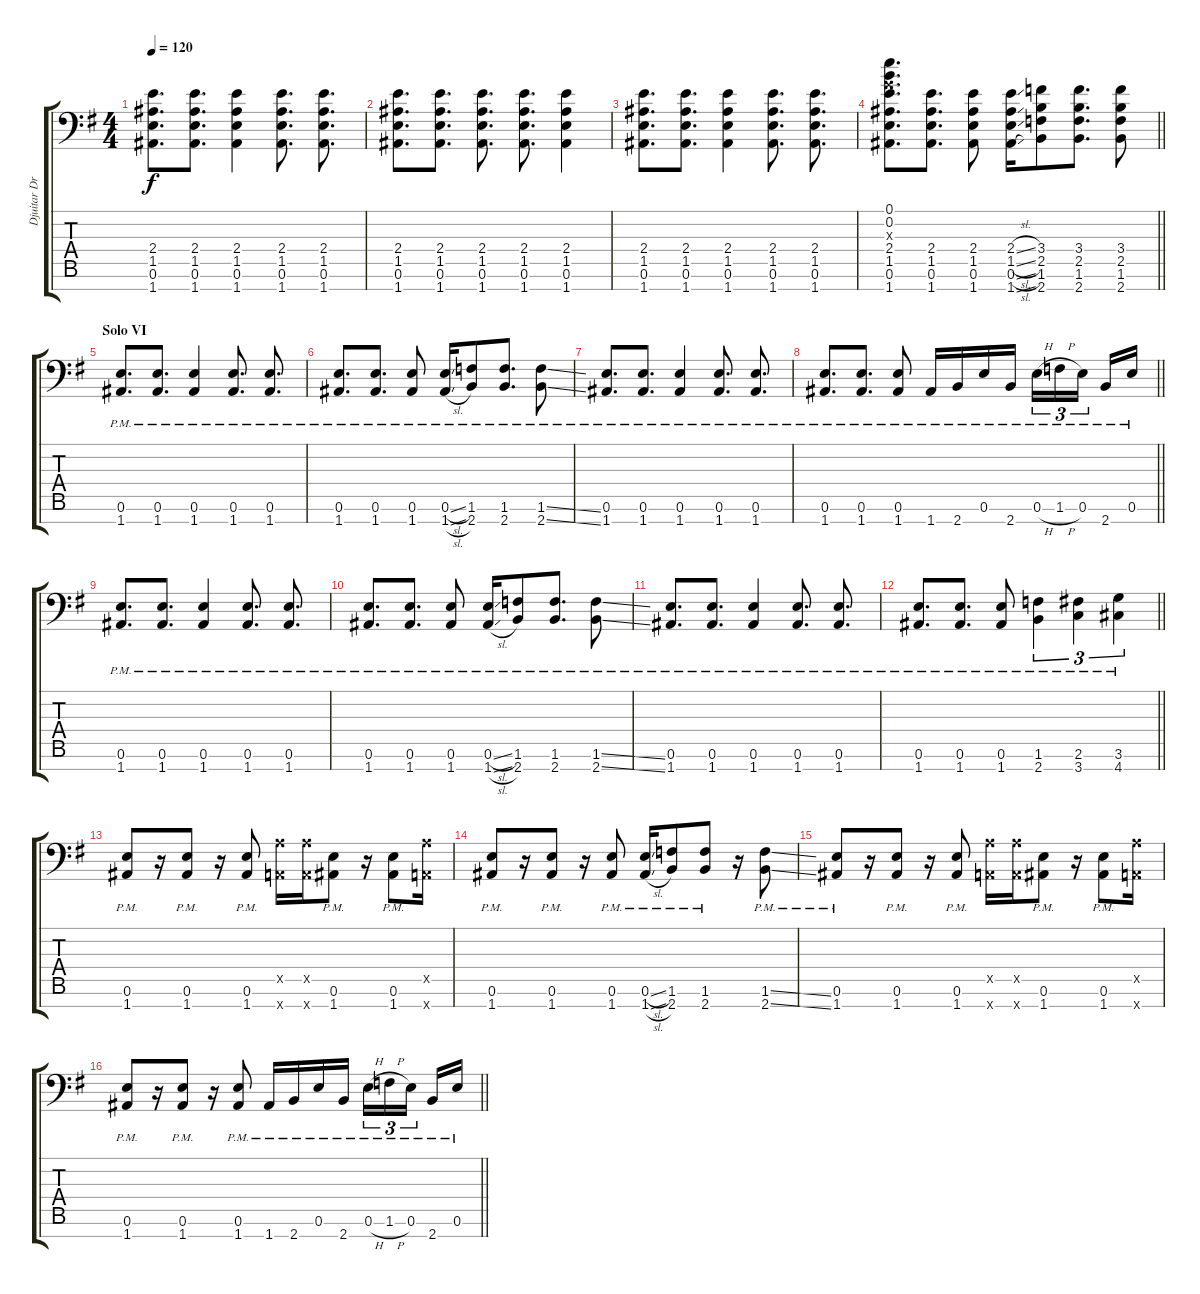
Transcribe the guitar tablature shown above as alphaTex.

\track ("Djuitar Dropped A" "Djuitar Dr") {instrument distortionguitar}
\staff {score tabs}
\tuning (E4 B3 G3 D3 A2 E2 A1) {hide}
\ts (4 4)
\tempo 120
\clef f4
\ks eminor
(2.4 1.5 0.6 1.7).8{d dy f} (2.4 1.5 0.6 1.7).8{d} (2.4 1.5 0.6 1.7).4 (2.4 1.5 0.6 1.7).8{d} (2.4 1.5 0.6 1.7).8{d} |
(2.4 1.5 0.6 1.7).8{d} (2.4 1.5 0.6 1.7).8{d} (2.4 1.5 0.6 1.7).8{d} (2.4 1.5 0.6 1.7).8{d} (2.4 1.5 0.6 1.7).4 |
(2.4 1.5 0.6 1.7).8{d} (2.4 1.5 0.6 1.7).8{d} (2.4 1.5 0.6 1.7).4 (2.4 1.5 0.6 1.7).8{d} (2.4 1.5 0.6 1.7).8{d} |
\barLineRight lightlight
(0.1 0.2 0.3{x} 2.4 1.5 0.6 1.7).8{d} (2.4 1.5 0.6 1.7).8{d} (2.4 1.5 0.6 1.7).8 (2.4{sl} 1.5{sl} 0.6{sl} 1.7{sl}).16 (3.4 2.5 1.6 2.7).8 (3.4 2.5 1.6 2.7).8{d} (3.4 2.5 1.6 2.7).8 |
\section ("" "Solo VI")
(0.6{pm} 1.7{pm}).8{d} (0.6{pm} 1.7{pm}).8{d} (0.6{pm} 1.7{pm}).4 (0.6{pm} 1.7{pm}).8{d} (0.6{pm} 1.7{pm}).8{d} |
(0.6{pm} 1.7{pm}).8{d} (0.6{pm} 1.7{pm}).8{d} (0.6{pm} 1.7{pm}).8 (0.6{sl pm} 1.7{sl pm}).16 (1.6{pm} 2.7{pm}).8 (1.6{pm} 2.7{pm}).8{d} (1.6{ss pm} 2.7{ss pm}).8 |
(0.6{pm} 1.7{pm}).8{d} (0.6{pm} 1.7{pm}).8{d} (0.6{pm} 1.7{pm}).4 (0.6{pm} 1.7{pm}).8{d} (0.6{pm} 1.7{pm}).8{d} |
\barLineRight lightlight
(0.6{pm} 1.7{pm}).8{d} (0.6{pm} 1.7{pm}).8{d} (0.6{pm} 1.7{pm}).8 1.7{pm}.16 2.7{pm}.16 0.6{pm}.16 2.7{pm}.16 0.6{h pm}.16{tu (3 2)} 1.6{h pm}.16{tu (3 2)} 0.6{pm}.16{tu (3 2) beam splitsecondary} 2.7{pm}.16 0.6{pm}.16 |
(0.6{pm} 1.7{pm}).8{d} (0.6{pm} 1.7{pm}).8{d} (0.6{pm} 1.7{pm}).4 (0.6{pm} 1.7{pm}).8{d} (0.6{pm} 1.7{pm}).8{d} |
(0.6{pm} 1.7{pm}).8{d} (0.6{pm} 1.7{pm}).8{d} (0.6{pm} 1.7{pm}).8 (0.6{sl pm} 1.7{sl pm}).16 (1.6{pm} 2.7{pm}).8 (1.6{pm} 2.7{pm}).8{d} (1.6{ss pm} 2.7{ss pm}).8 |
(0.6{pm} 1.7{pm}).8{d} (0.6{pm} 1.7{pm}).8{d} (0.6{pm} 1.7{pm}).4 (0.6{pm} 1.7{pm}).8{d} (0.6{pm} 1.7{pm}).8{d} |
\barLineRight lightlight
(0.6{pm} 1.7{pm}).8{d} (0.6{pm} 1.7{pm}).8{d} (0.6{pm} 1.7{pm}).8 (1.6{pm} 2.7{pm}).4{tu (3 2)} (2.6{pm} 3.7{pm}).4{tu (3 2)} (3.6{pm} 4.7{pm}).4{tu (3 2)} |
\section ("" "")
(0.6{pm} 1.7{pm}).8 r.16 (0.6{pm} 1.7{pm}).8 r.16 (0.6{pm} 1.7{pm}).8 (0.5{x} 0.7{x}).16 (0.5{x} 0.7{x}).16 (0.6{pm} 1.7{pm}).8 r.16 (0.6{pm} 1.7{pm}).8 (0.5{x} 0.7{x}).16 |
(0.6{pm} 1.7{pm}).8 r.16 (0.6{pm} 1.7{pm}).8 r.16 (0.6{pm} 1.7{pm}).8 (0.6{sl pm} 1.7{sl pm}).16 (1.6{pm} 2.7{pm}).8 (1.6{pm} 2.7{pm}).8 r.16 (1.6{ss pm} 2.7{ss pm}).8 |
(0.6{pm} 1.7{pm}).8 r.16 (0.6{pm} 1.7{pm}).8 r.16 (0.6{pm} 1.7{pm}).8 (0.5{x} 0.7{x}).16 (0.5{x} 0.7{x}).16 (0.6{pm} 1.7{pm}).8 r.16 (0.6{pm} 1.7{pm}).8 (0.5{x} 0.7{x}).16 |
\barLineRight lightlight
(0.6{pm} 1.7{pm}).8 r.16 (0.6{pm} 1.7{pm}).8 r.16 (0.6{pm} 1.7{pm}).8 1.7{pm}.16 2.7{pm}.16 0.6{pm}.16 2.7{pm}.16 0.6{h pm}.16{tu (3 2)} 1.6{h pm}.16{tu (3 2)} 0.6{pm}.16{tu (3 2) beam splitsecondary} 2.7{pm}.16 0.6{pm}.16
